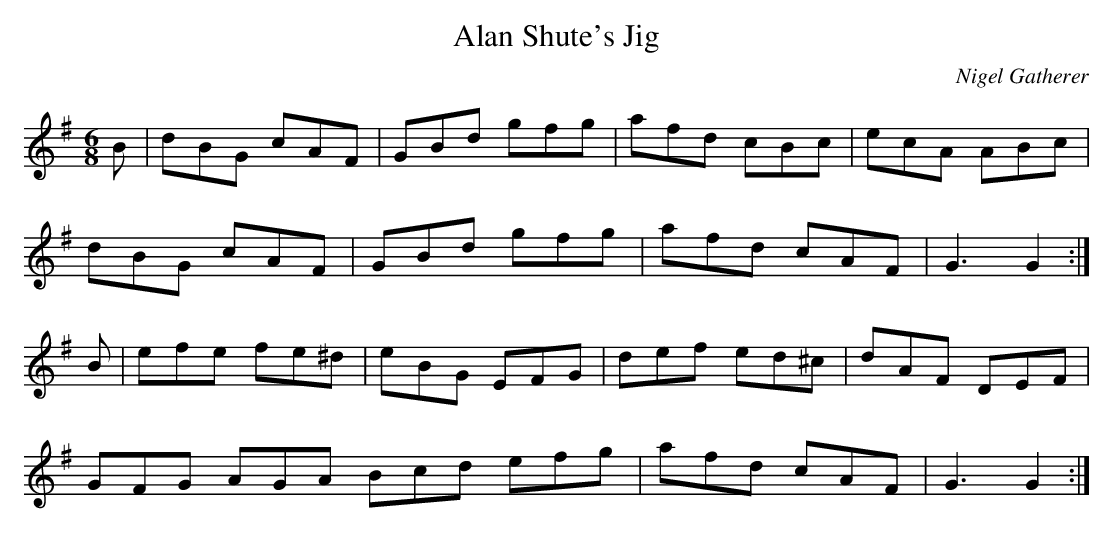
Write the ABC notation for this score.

X:1
T:Alan Shute's Jig
C:Nigel Gatherer
M:6/8
L: 1/8
K:G
B | dBG cAF | GBd gfg | afd cBc | ecA ABc |
dBG cAF | GBd gfg | afd cAF | G3 G2 :|
B | efe fe^d | eBG EFG | def ed^c | dAF DEF |
GFG AGA Bcd efg | afd cAF | G3 G2 :|
